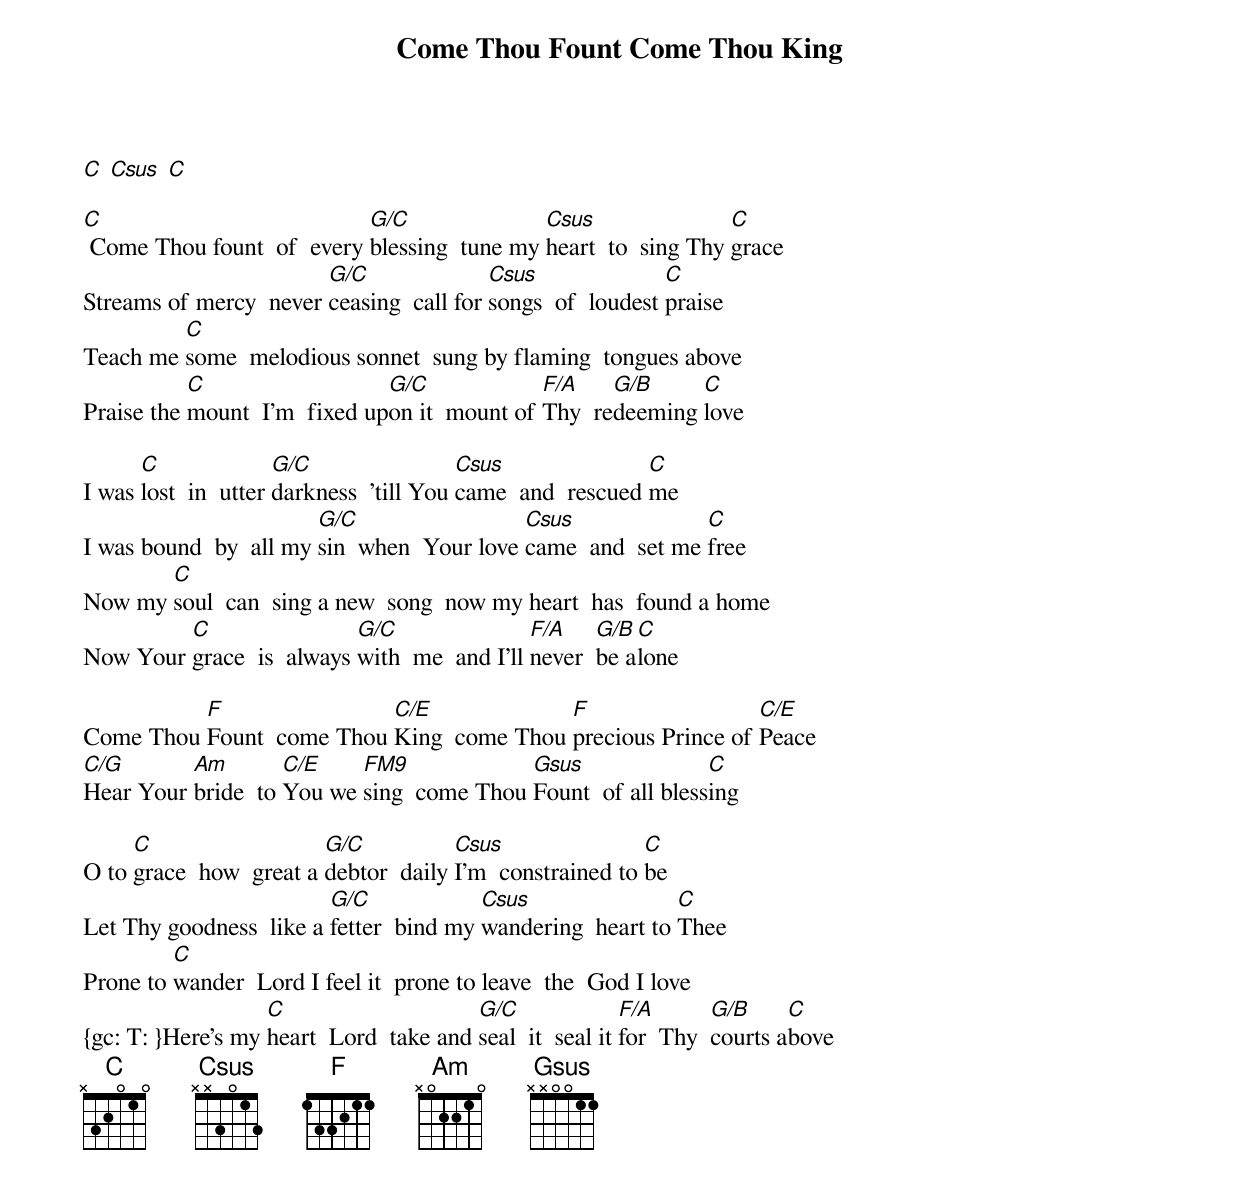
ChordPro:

{title: Come Thou Fount Come Thou King}
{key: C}
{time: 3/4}
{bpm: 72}
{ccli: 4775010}
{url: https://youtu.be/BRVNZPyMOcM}
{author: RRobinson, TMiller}
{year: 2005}
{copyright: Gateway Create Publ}

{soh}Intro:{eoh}
[C] [Csus] [C]

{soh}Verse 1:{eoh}
[C] Come Thou fount  of  every [G/C]blessing  tune my [Csus]heart  to  sing Thy [C]grace
Streams of mercy  never [G/C]ceasing  call for [Csus]songs  of  loudest [C]praise
Teach me [C]some  melodious sonnet  sung by flaming  tongues above
Praise the [C]mount  I'm  fixed up[G/C]on it  mount of [F/A]Thy  re[G/B]deeming [C]love

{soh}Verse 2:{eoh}
I was [C]lost  in  utter [G/C]darkness  'till You [Csus]came  and  rescued [C]me
I was bound  by  all my [G/C]sin  when  Your love [Csus]came  and  set me [C]free
Now my [C]soul  can  sing a new  song  now my heart  has  found a home
Now Your [C]grace  is  always [G/C]with  me  and I'll [F/A]never  [G/B]be a[C]lone

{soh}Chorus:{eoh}
Come Thou [F]Fount  come Thou [C/E]King  come Thou [F]precious Prince of [C/E]Peace
[C/G]Hear Your [Am]bride  to [C/E]You we [FM9]sing  come Thou [Gsus]Fount  of all bless[C]ing

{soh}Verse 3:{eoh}
O to [C]grace  how  great a [G/C]debtor  daily [Csus]I'm  constrained to [C]be
Let Thy goodness  like a [G/C]fetter  bind my [Csus]wandering  heart to [C]Thee
Prone to [C]wander  Lord I feel it  prone to leave  the  God I love
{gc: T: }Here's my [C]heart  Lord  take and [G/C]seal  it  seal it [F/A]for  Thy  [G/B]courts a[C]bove
